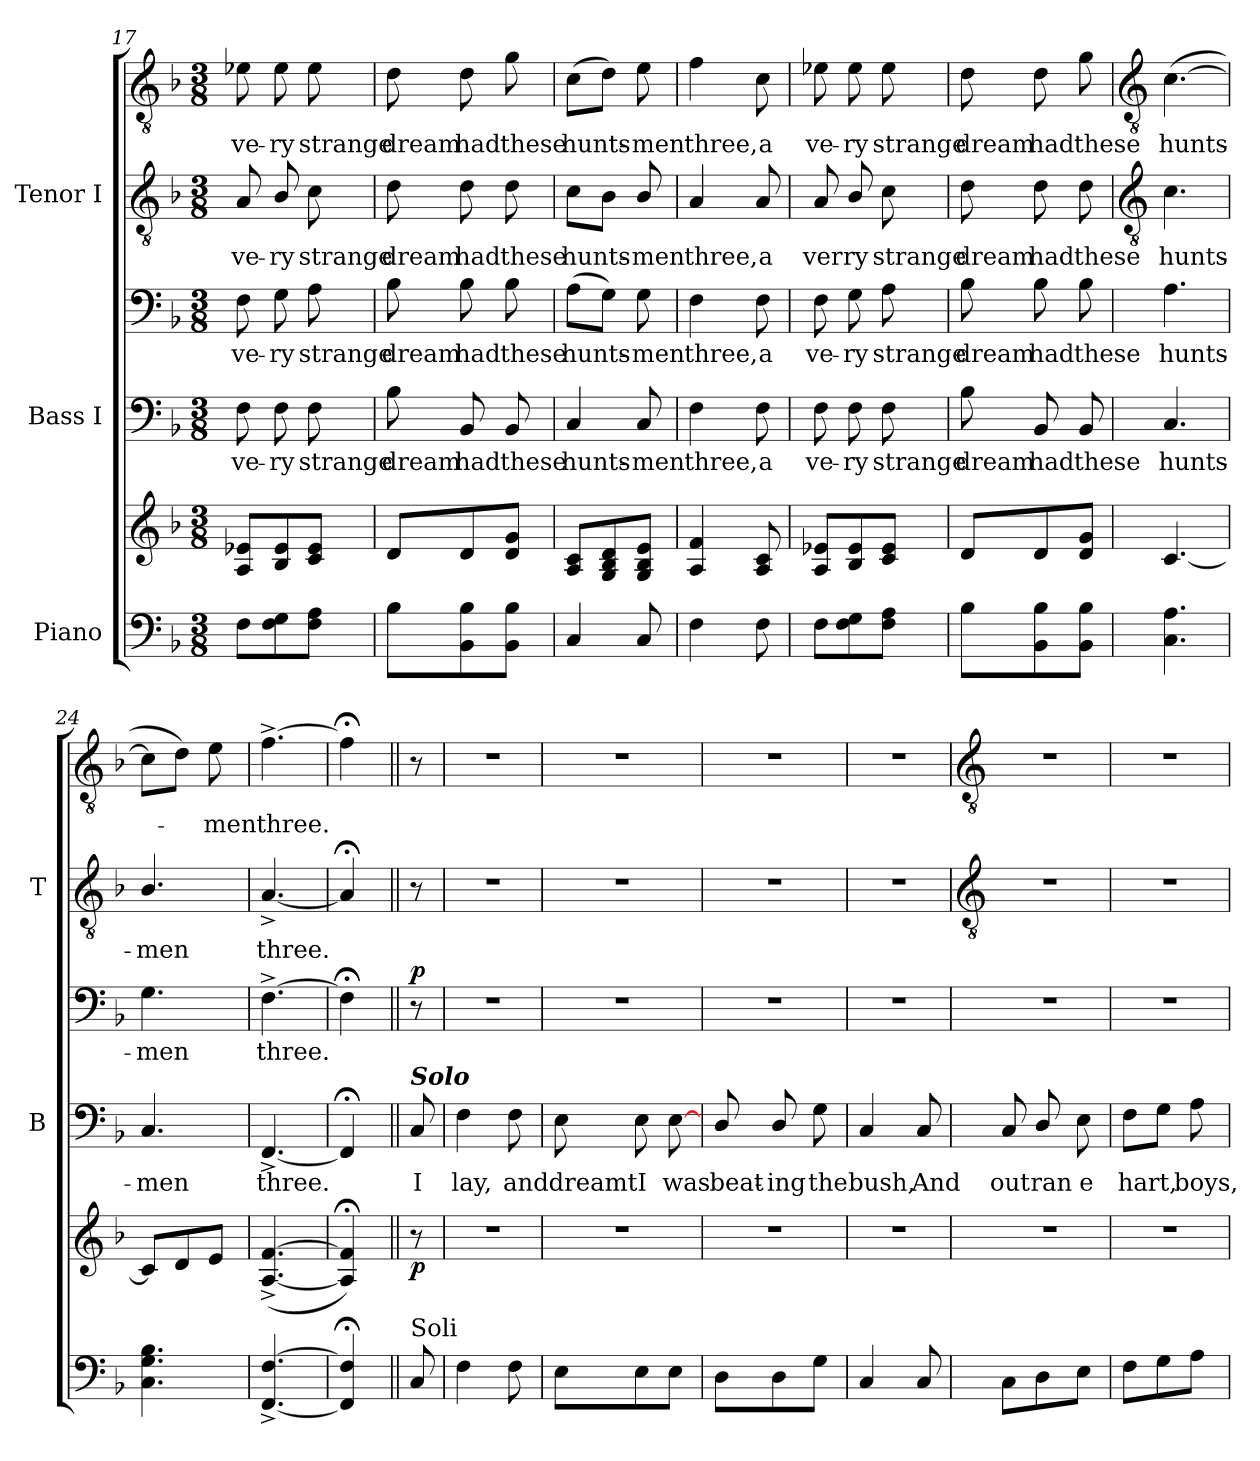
**kern	**kern	**dynam	**kern	**text	**kern	**text	**dynam	**kern	**text	**kern	**text
*part3	*part3	*part3	*part2	*part2	*part2	*part2	*part2	*part1	*part1	*part1	*part1
*staff6	*staff5	*staff5/6	*staff4	*staff4	*staff3	*staff3	*staff3/4	*staff2	*staff2	*staff1	*staff1
*I"Piano	*	*	*I"Bass I	*	*	*	*	*I"Tenor I	*	*	*
*	*	*	*I'B	*	*	*	*	*I'T	*	*	*
*clefF4	*clefG2	*	*clefF4	*	*clefF4	*	*	*clefGv2	*	*clefGv2	*
*k[b-]	*k[b-]	*	*k[b-]	*	*k[b-]	*	*	*k[b-]	*	*k[b-]	*
*F:	*F:	*	*F:	*	*F:	*	*	*F:	*	*F:	*
*M3/8	*M3/8	*	*M3/8	*	*M3/8	*	*	*M3/8	*	*M3/8	*
=17	=17	=17	=17	=17	=17	=17	=17	=17	=17	=17	=17
!	!	!	!	!LO:LY:b	!	!LO:LY:b	!	!	!LO:LY:b	!	!LO:LY:b
8F\L	8A 8e-XL	.	8F	ve-	8F	ve-	.	8A	ve-	8e-X	ve-
!	!	!	!	!LO:LY:b	!	!LO:LY:b	!	!	!LO:LY:b	!	!LO:LY:b
8F\ 8G\	8B- 8e-	.	8F	-ry	8G	-ry	.	8B-/	-ry	8e-	-ry
!	!	!	!	!LO:LY:b	!	!LO:LY:b	!	!	!LO:LY:b	!	!LO:LY:b
8F\ 8A\J	8c 8e-J	.	8F	strange	8A	strange	.	8c	strange	8e-	strange
=18	=18	=18	=18	=18	=18	=18	=18	=18	=18	=18	=18
!	!	!	!	!LO:LY:b	!	!LO:LY:b	!	!	!LO:LY:b	!	!LO:LY:b
8B-\L	8dL	.	8B-	dream	8B-	dream	.	8d	dream	8d	dream
!	!	!	!	!LO:LY:b	!	!LO:LY:b	!	!	!LO:LY:b	!	!LO:LY:b
8BB-\ 8B-\	8d	.	8BB-	had	8B-	had	.	8d	had	8d	had
!	!	!	!	!LO:LY:b	!	!LO:LY:b	!	!	!LO:LY:b	!	!LO:LY:b
8BB-\ 8B-\J	8d 8gJ	.	8BB-	these	8B-	these	.	8d	these	8g	these
=19	=19	=19	=19	=19	=19	=19	=19	=19	=19	=19	=19
!	!	!	!	!LO:LY:b	!	!LO:LY:b	!	!	!LO:LY:b	!	!LO:LY:b
4C	8A 8cL	.	4C	hunts-	(>8AL	hunts-	.	8cL	hunts-	(>8cL	hunts-
.	8G 8B- 8d	.	.	.	8GJ)	.	.	8B-J	.	8dJ)	.
!	!	!	!	!LO:LY:b	!	!LO:LY:b	!	!	!LO:LY:b	!	!LO:LY:b
8C	8G 8B- 8eJ	.	8C	-men	8G	men	.	8B-/	men	8e	men
=20	=20	=20	=20	=20	=20	=20	=20	=20	=20	=20	=20
!	!	!	!	!LO:LY:b	!	!LO:LY:b	!	!	!LO:LY:b	!	!LO:LY:b
4F\	4A 4f	.	4F	three,	4F	three,	.	4A	three,	4f	three,
!	!	!	!	!LO:LY:b	!	!LO:LY:b	!	!	!LO:LY:b	!	!LO:LY:b
8F\	8A 8c	.	8F	a	8F	a	.	8A	a	8c	a
=21	=21	=21	=21	=21	=21	=21	=21	=21	=21	=21	=21
!	!	!	!	!LO:LY:b	!	!LO:LY:b	!	!	!LO:LY:b	!	!LO:LY:b
8FL	8A 8e-XL	.	8F	ve-	8F	ve-	.	8A	ver	8e-X	ve-
!	!	!	!	!LO:LY:b	!	!LO:LY:b	!	!	!LO:LY:b	!	!LO:LY:b
8F 8G	8B- 8e-	.	8F	-ry	8G	-ry	.	8B-/	ry	8e-	-ry
!	!	!	!	!LO:LY:b	!	!LO:LY:b	!	!	!LO:LY:b	!	!LO:LY:b
8F 8AJ	8c 8e-J	.	8F	strange	8A	strange	.	8c	strange	8e-	strange
=22	=22	=22	=22	=22	=22	=22	=22	=22	=22	=22	=22
!	!	!	!	!LO:LY:b	!	!LO:LY:b	!	!	!LO:LY:b	!	!LO:LY:b
8B-L	8dL	.	8B-	dream	8B-	dream	.	8d	dream	8d	dream
!	!	!	!	!LO:LY:b	!	!LO:LY:b	!	!	!LO:LY:b	!	!LO:LY:b
8BB- 8B-	8d	.	8BB-	had	8B-	had	.	8d	had	8d	had
!	!	!	!	!LO:LY:b	!	!LO:LY:b	!	!	!LO:LY:b	!	!LO:LY:b
8BB- 8B-J	8d 8gJ	.	8BB-	these	8B-	these	.	8d	these	8g	these
!!LO:LB:g=z
=23	=23	=23	=23	=23	=23	=23	=23	=23	=23	=23	=23
*	*	*	*	*	*	*	*	*clefGv2	*	*clefGv2	*
!	!	!	!	!LO:LY:b	!	!LO:LY:b	!	!	!LO:LY:b	!	!LO:LY:b
4.C 4.A	[4.c	.	4.C	-hunts-	4.A	hunts-	.	4.c	hunts-	(>[4.c	hunts-
=24	=24	=24	=24	=24	=24	=24	=24	=24	=24	=24	=24
!	!	!	!	!LO:LY:b	!	!LO:LY:b	!	!	!LO:LY:b	!	!
4.C 4.G 4.B-	8cL]	.	4.C	men	4.G	-men	.	4.B-/	men	8cL]	.
.	8d	.	.	.	.	.	.	.	.	8dJ)	.
!	!	!	!	!	!	!	!	!	!	!	!LO:LY:b
.	8eJ	.	.	.	.	.	.	.	.	8e	-men
=25	=25	=25	=25	=25	=25	=25	=25	=25	=25	=25	=25
!	!	!	!	!LO:LY:b	!	!LO:LY:b	!	!	!LO:LY:b	!	!LO:LY:b
[4.FF^ [4.F^	(<[4.A^ [4.f^	.	[4.FF^	three.	[4.F^	three.	.	[4.A^	three.	[4.f^	three.
=26	=26	=26	=26	=26	=26	=26	=26	=26	=26	=26	=26
4FF]; 4F];	4A];< 4f];<)	.	4FF;<]	.	4F;<]	.	.	4A;<]	.	4f;<]	.
=27||	=27||	=27||	=27||	=27||	=27||	=27||	=27||	=27||	=27||	=27||	=27||
!	!	!	!LO:TX:a:Bi:t=Solo	!	!	!	!	!	!	!	!
!LO:TX:a:t=Soli	!	!	!	!	!	!	!	!	!	!	!
!	!	!LO:DY:b	!	!LO:LY:b	!	!	!LO:DY:b=2	!	!	!	!
8C	8r	p	8C	I	8r	.	p	8r	.	8r	.
=28	=28	=28	=28	=28	=28	=28	=28	=28	=28	=28	=28
!	!LO:N:vis=1	!	!	!LO:LY:b	!LO:N:vis=1	!	!	!LO:N:vis=1	!	!LO:N:vis=1	!
4F	4.r	.	4F	lay,	4.r	.	.	4.r	.	4.r	.
!	!	!	!	!LO:LY:b	!	!	!	!	!	!	!
8F	.	.	8F	and	.	.	.	.	.	.	.
=29	=29	=29	=29	=29	=29	=29	=29	=29	=29	=29	=29
!	!LO:N:vis=1	!	!	!LO:LY:b	!LO:N:vis=1	!	!	!LO:N:vis=1	!	!LO:N:vis=1	!
8EL	4.r	.	8E	dreamt	4.r	.	.	4.r	.	4.r	.
!	!	!	!	!LO:LY:b	!	!	!	!	!	!	!
8E	.	.	8E	I	.	.	.	.	.	.	.
!	!	!	!	!LO:LY:b	!	!	!	!	!	!	!
8EJ	.	.	[8E	was	.	.	.	.	.	.	.
=30	=30	=30	=30	=30	=30	=30	=30	=30	=30	=30	=30
!	!LO:N:vis=1	!	!	!LO:LY:b	!LO:N:vis=1	!	!	!LO:N:vis=1	!	!LO:N:vis=1	!
8DL	4.r	.	8D/	beat-	4.r	.	.	4.r	.	4.r	.
!	!	!	!	!LO:LY:b	!	!	!	!	!	!	!
8D	.	.	8D/	-ing	.	.	.	.	.	.	.
!	!	!	!	!LO:LY:b	!	!	!	!	!	!	!
8GJ	.	.	8G	the	.	.	.	.	.	.	.
=31	=31	=31	=31	=31	=31	=31	=31	=31	=31	=31	=31
!	!LO:N:vis=1	!	!	!LO:LY:b	!LO:N:vis=1	!	!	!LO:N:vis=1	!	!LO:N:vis=1	!
4C	4.r	.	4C	bush,	4.r	.	.	4.r	.	4.r	.
!	!	!	!	!LO:LY:b	!	!	!	!	!	!	!
8C	.	.	8C	And	.	.	.	.	.	.	.
!!LO:LB:g=z
=32	=32	=32	=32	=32	=32	=32	=32	=32	=32	=32	=32
*	*	*	*	*	*	*	*	*clefGv2	*	*clefGv2	*
!	!LO:N:vis=1	!	!	!LO:LY:b	!LO:N:vis=1	!	!	!LO:N:vis=1	!	!LO:N:vis=1	!
8CL	4.r	.	8C	out	4.r	.	.	4.r	.	4.r	.
!	!	!	!	!LO:LY:b	!	!	!	!	!	!	!
8D	.	.	8D/	ran	.	.	.	.	.	.	.
!	!	!	!	!LO:LY:b	!	!	!	!	!	!	!
8EJ	.	.	8E	e	.	.	.	.	.	.	.
=33	=33	=33	=33	=33	=33	=33	=33	=33	=33	=33	=33
!	!LO:N:vis=1	!	!	!LO:LY:b	!LO:N:vis=1	!	!	!LO:N:vis=1	!	!LO:N:vis=1	!
8FL	4.r	.	8FL	hart,	4.r	.	.	4.r	.	4.r	.
8G	.	.	8GJ	.	.	.	.	.	.	.	.
!	!	!	!	!LO:LY:b	!	!	!	!	!	!	!
8AJ	.	.	8A	boys,	.	.	.	.	.	.	.
=	=	=	=	=	=	=	=	=	=	=	=
*-	*-	*-	*-	*-	*-	*-	*-	*-	*-	*-	*-
